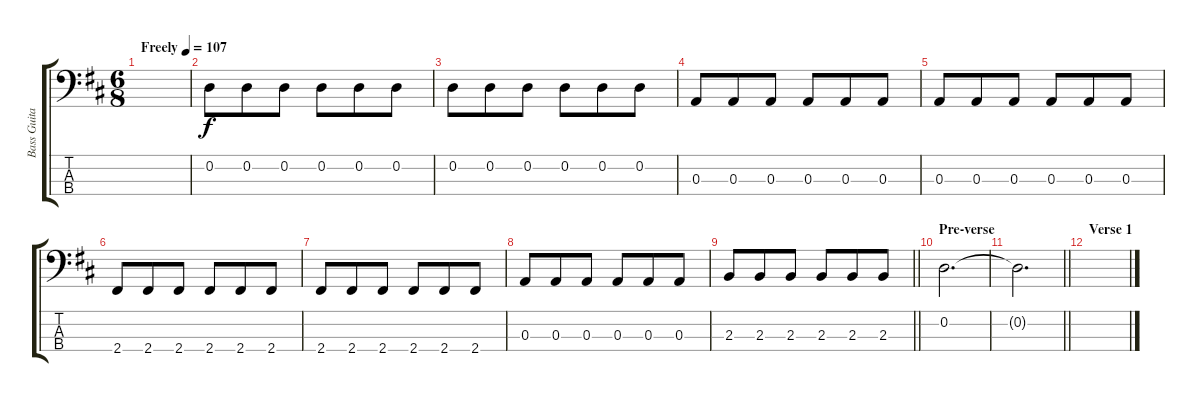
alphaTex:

\track ("Bass Guitar" "Bass Guita") {instrument electricbassfinger}
\staff {score tabs}
\tuning (G2 D2 A1 E1) {hide}
\ts (6 8)
\tempo (107 "Freely")
\clef f4
\ks d
|
0.2.8 0.2.8 0.2.8 0.2.8 0.2.8 0.2.8 |
0.2.8 0.2.8 0.2.8 0.2.8 0.2.8 0.2.8 |
0.3.8 0.3.8 0.3.8 0.3.8 0.3.8 0.3.8 |
0.3.8 0.3.8 0.3.8 0.3.8 0.3.8 0.3.8 |
2.4.8 2.4.8 2.4.8 2.4.8 2.4.8 2.4.8 |
2.4.8 2.4.8 2.4.8 2.4.8 2.4.8 2.4.8 |
0.3.8 0.3.8 0.3.8 0.3.8 0.3.8 0.3.8 |
\barLineRight lightlight
2.3.8 2.3.8 2.3.8 2.3.8 2.3.8 2.3.8 |
\section ("" "Pre-verse")
0.2.2{d} |
\barLineRight lightlight
0.2{t}.2{d} |
\section ("" "Verse 1")
